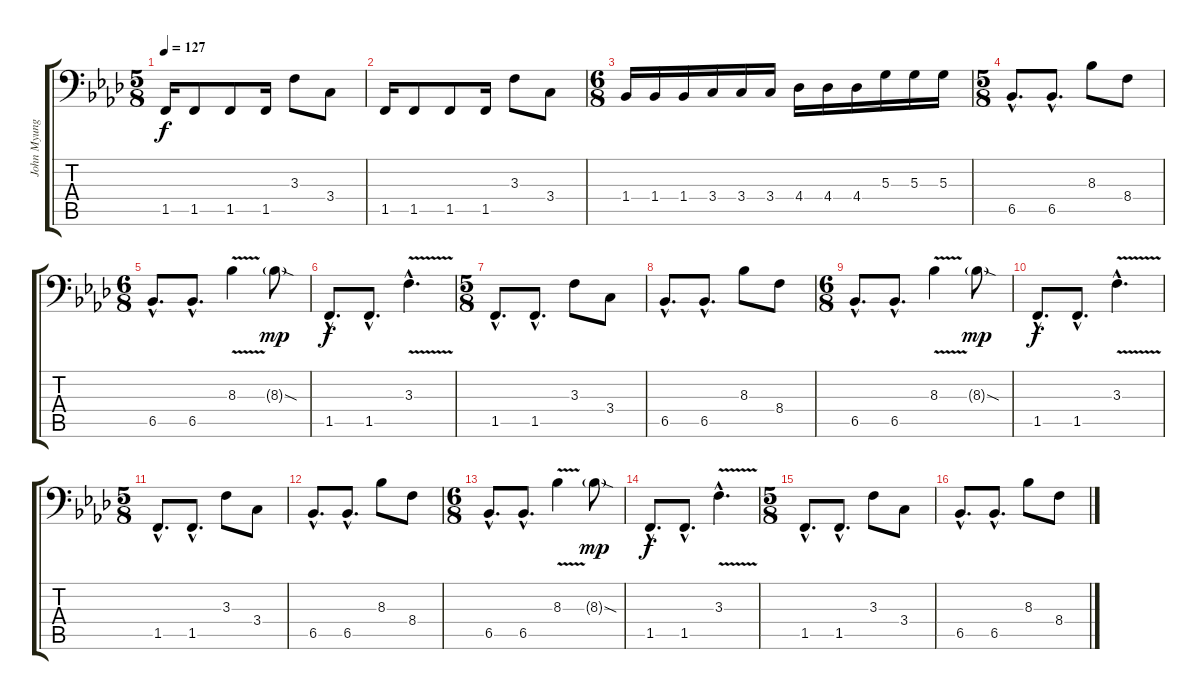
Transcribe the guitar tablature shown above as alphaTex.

\track ("John Myung - Bass" "John Myung") {instrument electricbassfinger}
\staff {score tabs}
\tuning (C3 G2 D2 A1 E1 B0) {hide}
\ts (5 8)
\tempo 127
\clef f4
\ks ab
1.5.16{dy f} 1.5.8 1.5.8 1.5.16 3.3.8 3.4.8 |
1.5.16 1.5.8 1.5.8 1.5.16 3.3.8 3.4.8 |
\ts (6 8)
1.4.16 1.4.16 1.4.16 3.4.16 3.4.16 3.4.16 4.4.16 4.4.16 4.4.16 5.3.16 5.3.16 5.3.16 |
\ts (5 8)
6.5{hac}.8{d} 6.5{hac}.8{d} 8.3.8 8.4.8 |
\ts (6 8)
6.5{hac}.8{d} 6.5{hac}.8{d} 8.3{v}.4 8.3{sod g}.8{dy mp} |
1.5{hac}.8{d dy f} 1.5{hac}.8{d} 3.3{v hac}.4{d} |
\ts (5 8)
1.5{hac}.8{d} 1.5{hac}.8{d} 3.3.8 3.4.8 |
6.5{hac}.8{d} 6.5{hac}.8{d} 8.3.8 8.4.8 |
\ts (6 8)
6.5{hac}.8{d} 6.5{hac}.8{d} 8.3{v}.4 8.3{sod g}.8{dy mp} |
1.5{hac}.8{d dy f} 1.5{hac}.8{d} 3.3{v hac}.4{d} |
\ts (5 8)
1.5{hac}.8{d} 1.5{hac}.8{d} 3.3.8 3.4.8 |
6.5{hac}.8{d} 6.5{hac}.8{d} 8.3.8 8.4.8 |
\ts (6 8)
6.5{hac}.8{d} 6.5{hac}.8{d} 8.3{v}.4 8.3{sod g}.8{dy mp} |
1.5{hac}.8{d dy f} 1.5{hac}.8{d} 3.3{v hac}.4{d} |
\ts (5 8)
1.5{hac}.8{d} 1.5{hac}.8{d} 3.3.8 3.4.8 |
6.5{hac}.8{d} 6.5{hac}.8{d} 8.3.8 8.4.8
